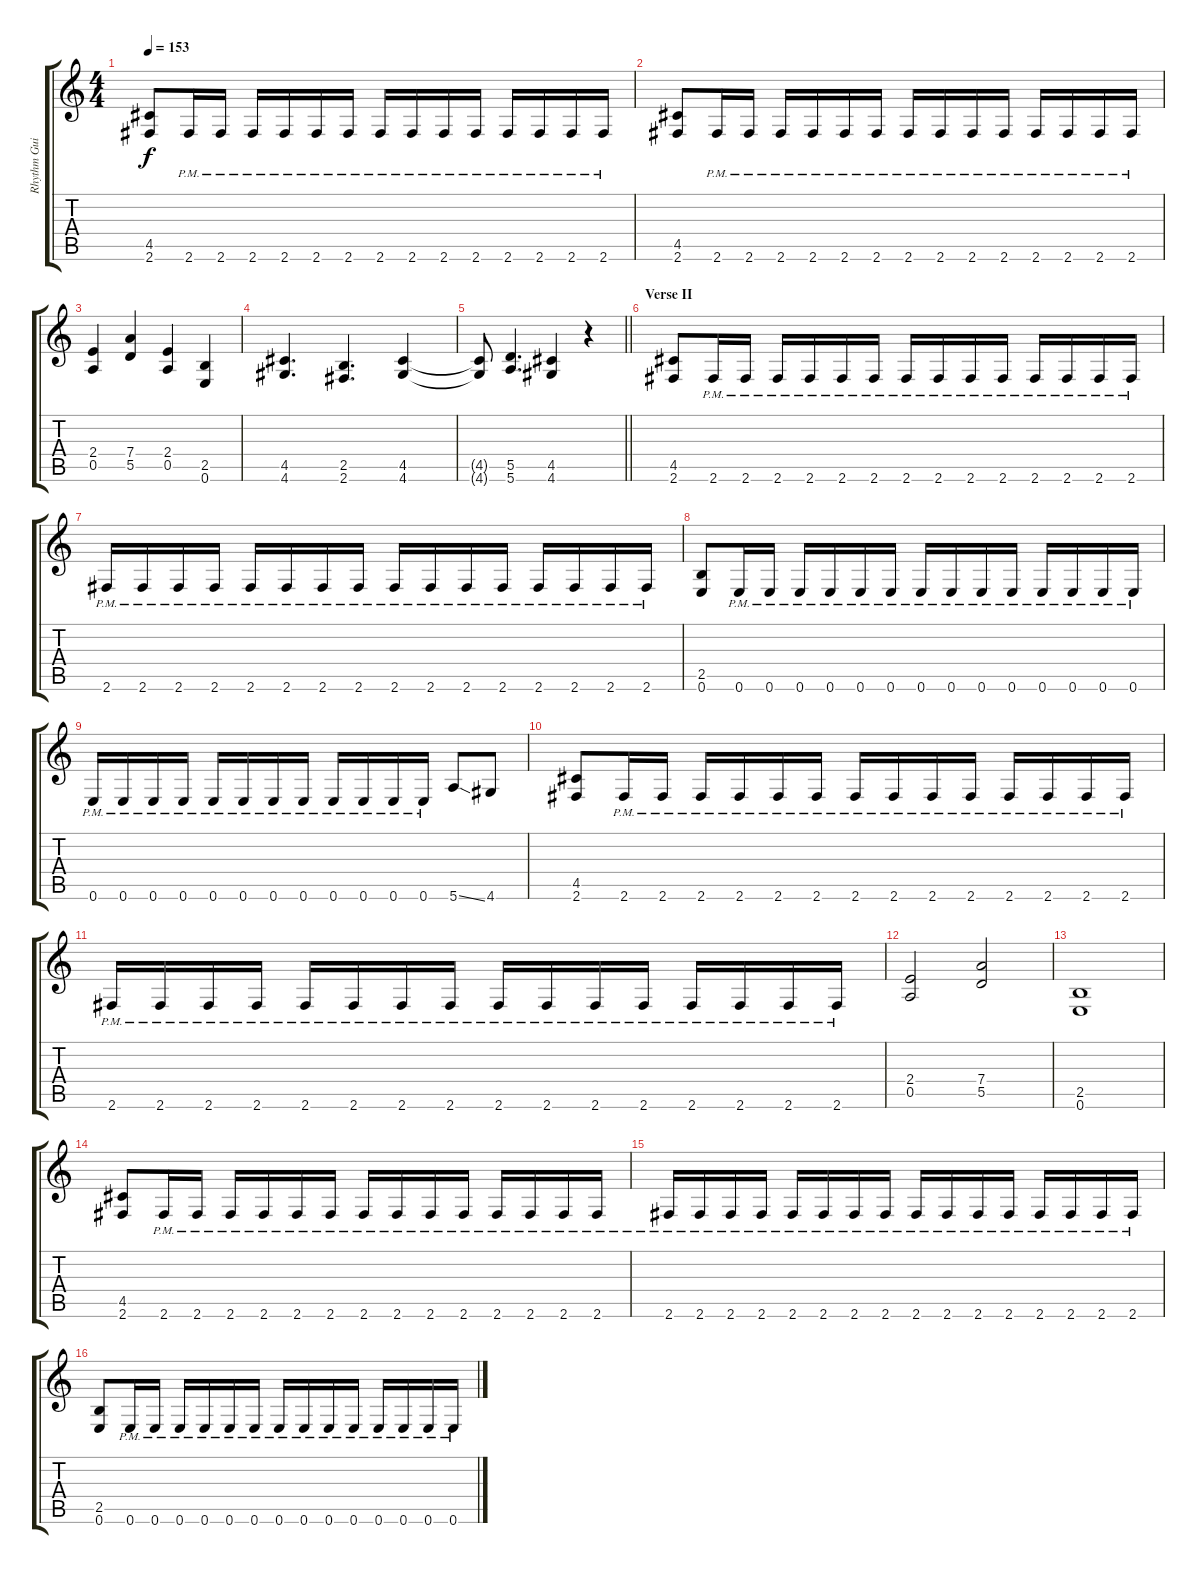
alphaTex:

\track ("Rhythm Guitar I" "Rhythm Gui") {instrument overdrivenguitar}
\staff {score tabs}
\tuning (E4 B3 G3 D3 A2 E2) {hide}
\ts (4 4)
\tempo 153
\clef g2
\ks c
(4.5 2.6).8{dy f} 2.6{pm}.16 2.6{pm}.16 2.6{pm}.16 2.6{pm}.16 2.6{pm}.16 2.6{pm}.16 2.6{pm}.16 2.6{pm}.16 2.6{pm}.16 2.6{pm}.16 2.6{pm}.16 2.6{pm}.16 2.6{pm}.16 2.6{pm}.16 |
(4.5 2.6).8 2.6{pm}.16 2.6{pm}.16 2.6{pm}.16 2.6{pm}.16 2.6{pm}.16 2.6{pm}.16 2.6{pm}.16 2.6{pm}.16 2.6{pm}.16 2.6{pm}.16 2.6{pm}.16 2.6{pm}.16 2.6{pm}.16 2.6{pm}.16 |
(2.4 0.5).4 (7.4 5.5).4 (2.4 0.5).4 (2.5 0.6).4 |
(4.5 4.6).4{d} (2.5 2.6).4{d} (4.5 4.6).4 |
\barLineRight lightlight
(4.5{t} 4.6{t}).8 (5.5 5.6).4{d} (4.5 4.6).4 r.4 |
\section ("" "Verse II")
(4.5 2.6).8 2.6{pm}.16 2.6{pm}.16 2.6{pm}.16 2.6{pm}.16 2.6{pm}.16 2.6{pm}.16 2.6{pm}.16 2.6{pm}.16 2.6{pm}.16 2.6{pm}.16 2.6{pm}.16 2.6{pm}.16 2.6{pm}.16 2.6{pm}.16 |
2.6{pm}.16 2.6{pm}.16 2.6{pm}.16 2.6{pm}.16 2.6{pm}.16 2.6{pm}.16 2.6{pm}.16 2.6{pm}.16 2.6{pm}.16 2.6{pm}.16 2.6{pm}.16 2.6{pm}.16 2.6{pm}.16 2.6{pm}.16 2.6{pm}.16 2.6{pm}.16 |
(2.5 0.6).8 0.6{pm}.16 0.6{pm}.16 0.6{pm}.16 0.6{pm}.16 0.6{pm}.16 0.6{pm}.16 0.6{pm}.16 0.6{pm}.16 0.6{pm}.16 0.6{pm}.16 0.6{pm}.16 0.6{pm}.16 0.6{pm}.16 0.6{pm}.16 |
0.6{pm}.16 0.6{pm}.16 0.6{pm}.16 0.6{pm}.16 0.6{pm}.16 0.6{pm}.16 0.6{pm}.16 0.6{pm}.16 0.6{pm}.16 0.6{pm}.16 0.6{pm}.16 0.6{pm}.16 5.6{ss}.8 4.6.8 |
(4.5 2.6).8 2.6{pm}.16 2.6{pm}.16 2.6{pm}.16 2.6{pm}.16 2.6{pm}.16 2.6{pm}.16 2.6{pm}.16 2.6{pm}.16 2.6{pm}.16 2.6{pm}.16 2.6{pm}.16 2.6{pm}.16 2.6{pm}.16 2.6{pm}.16 |
2.6{pm}.16 2.6{pm}.16 2.6{pm}.16 2.6{pm}.16 2.6{pm}.16 2.6{pm}.16 2.6{pm}.16 2.6{pm}.16 2.6{pm}.16 2.6{pm}.16 2.6{pm}.16 2.6{pm}.16 2.6{pm}.16 2.6{pm}.16 2.6{pm}.16 2.6{pm}.16 |
(2.4 0.5).2 (7.4 5.5).2 |
(2.5 0.6).1 |
(4.5 2.6).8 2.6{pm}.16 2.6{pm}.16 2.6{pm}.16 2.6{pm}.16 2.6{pm}.16 2.6{pm}.16 2.6{pm}.16 2.6{pm}.16 2.6{pm}.16 2.6{pm}.16 2.6{pm}.16 2.6{pm}.16 2.6{pm}.16 2.6{pm}.16 |
2.6{pm}.16 2.6{pm}.16 2.6{pm}.16 2.6{pm}.16 2.6{pm}.16 2.6{pm}.16 2.6{pm}.16 2.6{pm}.16 2.6{pm}.16 2.6{pm}.16 2.6{pm}.16 2.6{pm}.16 2.6{pm}.16 2.6{pm}.16 2.6{pm}.16 2.6{pm}.16 |
(2.5 0.6).8 0.6{pm}.16 0.6{pm}.16 0.6{pm}.16 0.6{pm}.16 0.6{pm}.16 0.6{pm}.16 0.6{pm}.16 0.6{pm}.16 0.6{pm}.16 0.6{pm}.16 0.6{pm}.16 0.6{pm}.16 0.6{pm}.16 0.6{pm}.16
